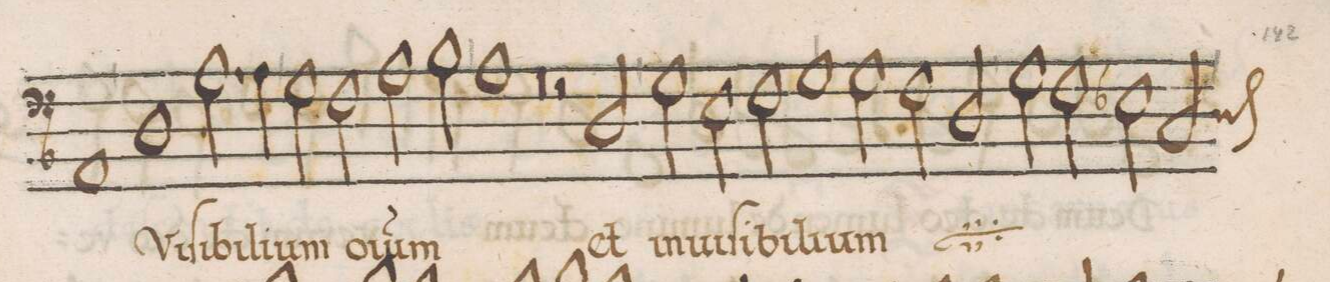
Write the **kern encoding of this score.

**kern	**text
*I"BASSVS	*
*clefF4	*
*k[b-]	*
*met(C|)	*
*M2/1	*
1AA/	.
=11	=11
1D\	Vi-
2.A\	-ſi-
4A\	-bi-
=12	=12
2G\	-li-
2F\	-um
2A\	o(m-
2B-\	-n)i-
=13	=13
1A\	-um
0r	.
=14	=14
2r	.
2D/	et
=15	=15
2G\	in-
2E\	-ui-
2F\	-ſi-
1G\	-bi-
=16	=16
2G\	-li-
2F\	-um
*	*ij
2D/	et
=17	=17
2G\	in-
2F\	-ui-
2E-X\	-ſi-
*custos:D	*
2C/	-bi-
=18	=18
*-	*-
